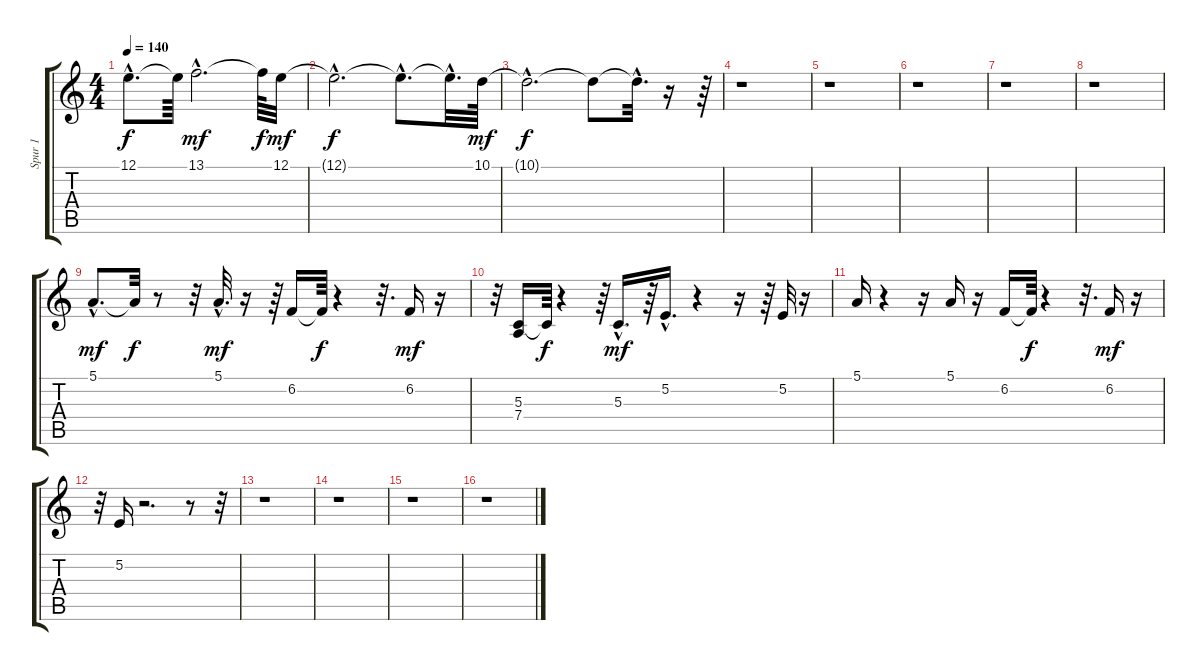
\track ("Spur 1" "Spur 1") {instrument fx7echoes}
\staff {score tabs}
\tuning (E4 B3 G3 D3 A2 E2) {hide}
\ts (4 4)
\tempo 140
\clef g2
\ks c
12.1{hac t}.8{d dy f} 12.1{t}.64 13.1{hac}.2{d dy mf} 13.1{t}.64{dy f} 12.1.32{dy mf} |
12.1{hac t}.2{d dy f} 12.1{hac t}.8{d} 12.1{hac t}.32{d} 10.1.64{dy mf} |
10.1{hac t}.2{d dy f} 10.1{t}.8 10.1{hac t}.32{d} r.16 r.64 |
r.1 |
r.1 |
r.1 |
r.1 |
r.1 |
5.1{hac}.8{d dy mf} 5.1{t}.32{dy f} r.8 r.32 5.1{hac}.32{d dy mf} r.16 r.64 6.2.16 6.2{t}.64{dy f} r.4 r.32{d} 6.2.16{dy mf} r.16 |
r.32 (5.3 7.4).16 5.3{t}.64{dy f} r.4 r.64 5.3{hac}.16{d dy mf} r.64 5.2{hac}.16{d} r.4 r.16 r.64 5.2.32 r.16 |
5.1.16 r.4 r.16 5.1.16 r.16 6.2.16 6.2{t}.64{dy f} r.4 r.32{d} 6.2.16{dy mf} r.16 |
r.32 5.2.16 r.2{d} r.8 r.32 |
r.1 |
r.1 |
r.1 |
r.1
